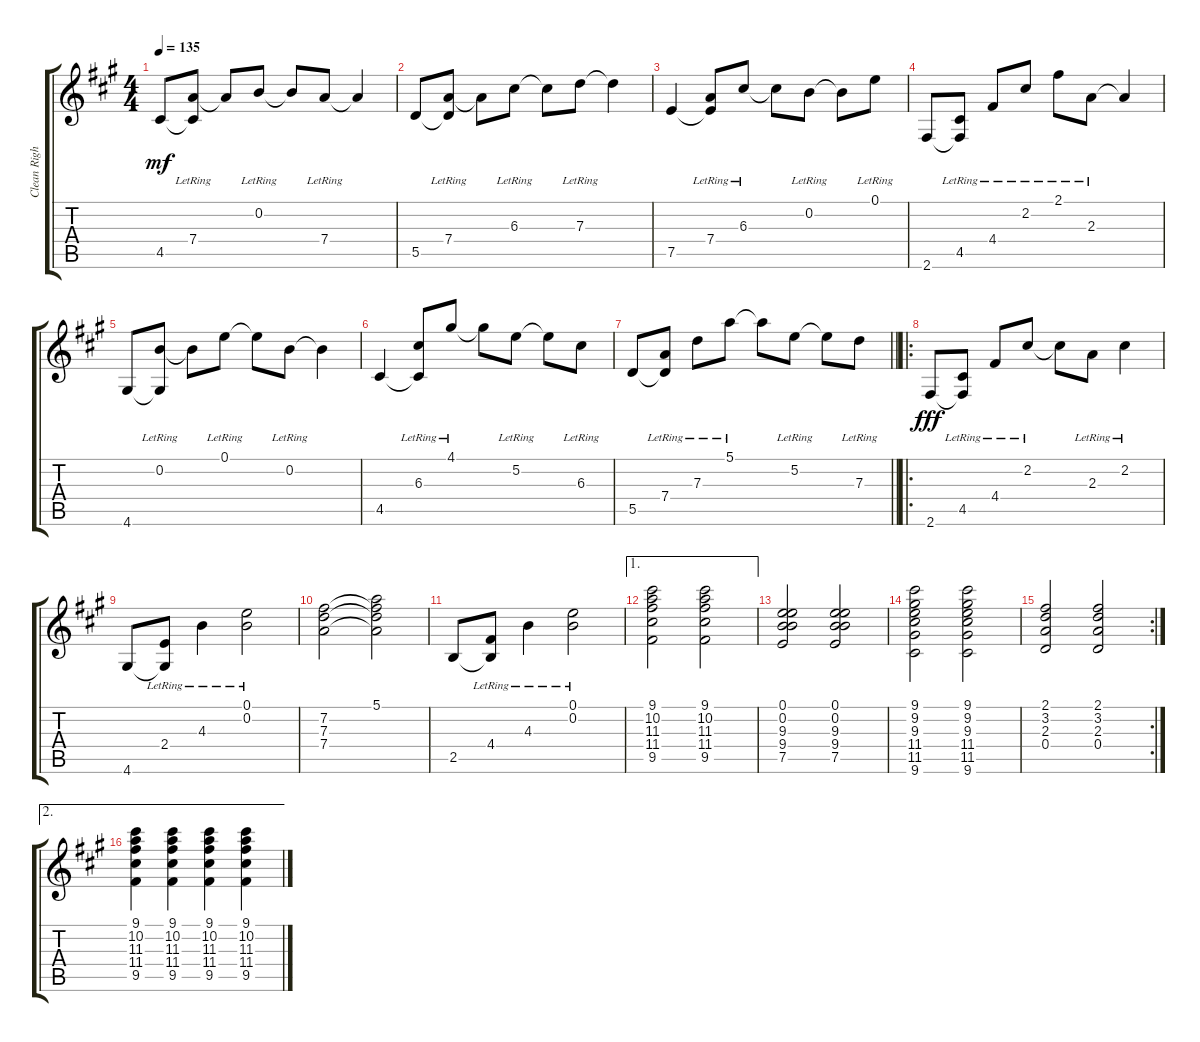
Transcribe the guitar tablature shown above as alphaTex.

\track ("Clean Right" "Clean Righ") {instrument electricguitarjazz}
\staff {score tabs}
\tuning (E4 B3 G3 D3 A2 E2) {hide}
\ts (4 4)
\tempo 135
\clef g2
\ks a
4.5.8{dy mf} (7.4{lr} 4.5{t}).8 7.4{t}.8 0.2{lr}.8 0.2{t}.8 7.4{lr}.8 7.4{t}.4 |
5.5.8 (7.4{lr} 5.5{t}).8 7.4{t}.8 6.3{lr}.8 6.3{t}.8 7.3{lr}.8 7.3{t}.4 |
7.5.4 (7.4{lr} 7.5{t}).8 6.3{lr}.8 6.3{t}.8 0.2{lr}.8 0.2{t}.8 0.1{lr}.8 |
2.6.8 (4.5{lr} 2.6{t}).8 4.4{lr}.8 2.2{lr}.8 2.1{lr}.8 2.3{lr}.8 2.3{t}.4 |
4.6.8 (0.2{lr} 4.6{t}).8 0.2{t}.8 0.1{lr}.8 0.1{t}.8 0.2{lr}.8 0.2{t}.4 |
4.5.4 (6.3{lr} 4.5{t}).8 4.1{lr}.8 4.1{t}.8 5.2{lr}.8 5.2{t}.8 6.3{lr}.8 |
\barLineRight lightlight
5.5.8 (7.4{lr} 5.5{t}).8 7.3{lr}.8 5.1{lr}.8 5.1{t}.8 5.2{lr}.8 5.2{t}.8 7.3{lr}.8 |
\ro
2.6.8{dy fff} (4.5{lr} 2.6{t}).8 4.4{lr}.8 2.2{lr}.8 2.2{t}.8 2.3{lr}.8 2.2{lr}.4 |
4.6.8 (2.4{lr} 4.6{t}).8 4.3{lr}.4 (0.1{lr} 0.2{lr}).2 |
(7.2 7.3 7.4).2 (5.1 7.2{t} 7.3{t} 7.4{t}).2 |
2.5.8 (4.4{lr} 2.5{t}).8 4.3{lr}.4 (0.1{lr} 0.2{lr}).2 |
\ae 1
(9.1 10.2 11.3 11.4 9.5).2 (9.1 10.2 11.3 11.4 9.5).2 |
(0.1 0.2 9.3 9.4 7.5).2 (0.1 0.2 9.3 9.4 7.5).2 |
(9.1 9.2 9.3 11.4 11.5 9.6).2 (9.1 9.2 9.3 11.4 11.5 9.6).2 |
\rc 2
(2.1 3.2 2.3 0.4).2 (2.1 3.2 2.3 0.4).2 |
\ae 2
(9.1 10.2 11.3 11.4 9.5).4 (9.1 10.2 11.3 11.4 9.5).4 (9.1 10.2 11.3 11.4 9.5).4 (9.1 10.2 11.3 11.4 9.5).4
